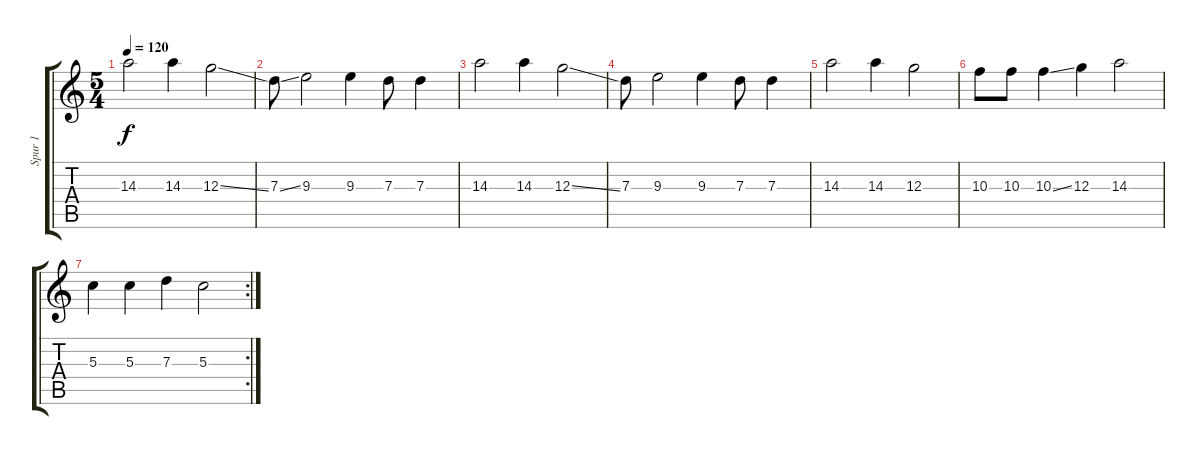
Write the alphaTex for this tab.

\track ("Spur 1" "Spur 1") {instrument electricguitarclean}
\staff {score tabs}
\tuning (E4 B3 G3 D3 A2 E2) {hide}
\ts (5 4)
\tempo 120
\clef g2
\ks c
14.3.2{dy f} 14.3.4 12.3{ss}.2 |
7.3{ss}.8 9.3.2 9.3.4 7.3.8 7.3.4 |
14.3.2 14.3.4 12.3{ss}.2 |
7.3.8 9.3.2 9.3.4 7.3.8 7.3.4 |
14.3.2 14.3.4 12.3.2 |
10.3.8 10.3.8 10.3{ss}.4 12.3.4 14.3.2 |
\rc 2
5.3.4 5.3.4 7.3.4 5.3.2
